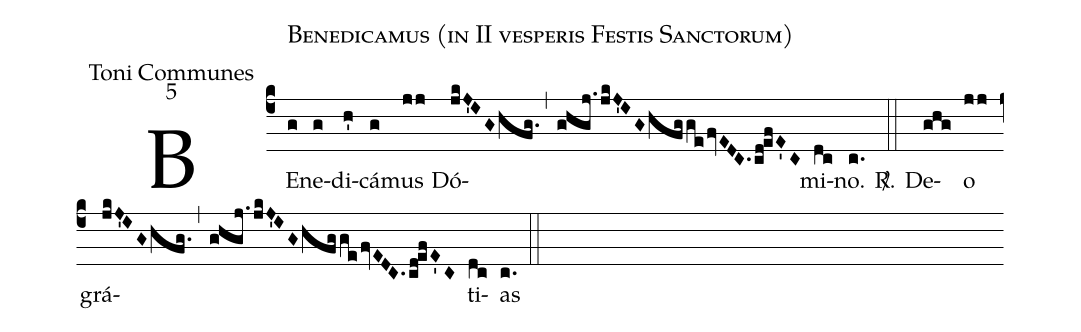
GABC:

name:Benedicamus (in II vesperis Festis Sanctorum);
office-part:Toni Communes;
mode:5;
%%
(c4)BE(g)ne(g)di(h')cá(g)mus(jj) Dó(jkJ'IGhfg./,/ghgj.jkJ'IGhfgge/fvEDC.cd!efE'C)mi(dc)no.(c.) <sp>R/</sp>.(::)  De(ghg)o(jj) grá(jkJ'IGhfg./,/ghgj.jkJ'IGhfgge/fvEDC.cd!efE'C)ti(dc)as(c.) (::)
